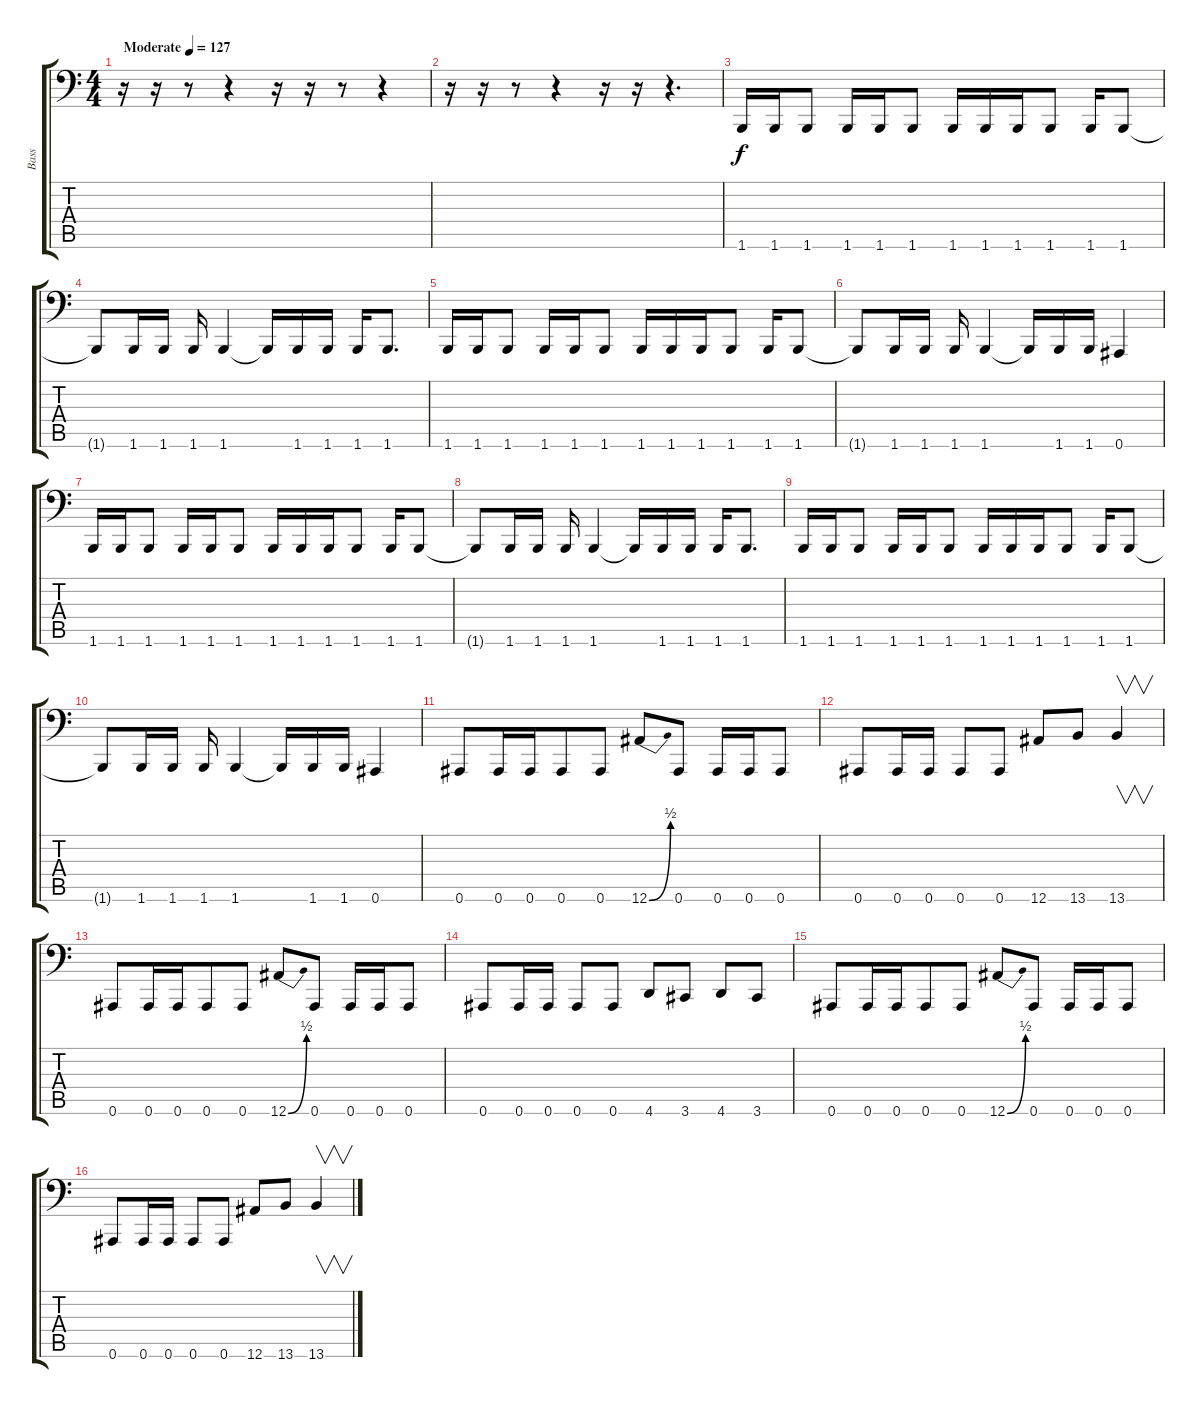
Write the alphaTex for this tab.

\track ("Bass" "Bass") {instrument electricbasspick}
\staff {score tabs}
\tuning (C3 G2 Eb2 Bb1 F1 Bb0) {hide}
\ts (4 4)
\tempo (127 "Moderate")
\clef f4
\ks c
r.16{dy f instrument electricbasspick beam merge} r.16 r.8 r.4 r.16{beam merge} r.16 r.8 r.4 |
r.16{beam merge} r.16 r.8 r.4 r.16{beam merge} r.16 r.4{d} |
1.6.16 1.6.16 1.6.8 1.6.16{beam merge} 1.6.16 1.6.8 1.6.16 1.6.16 1.6.16{beam merge} 1.6.8 1.6.16 1.6.8 |
1.6{t}.8 1.6.16 1.6.16 1.6.16 1.6.4 1.6{t}.16 1.6.16 1.6.16 1.6.16 1.6.8{d} |
1.6.16 1.6.16 1.6.8 1.6.16{beam merge} 1.6.16 1.6.8 1.6.16 1.6.16 1.6.16{beam merge} 1.6.8 1.6.16 1.6.8 |
1.6{t}.8 1.6.16 1.6.16 1.6.16 1.6.4 1.6{t}.16 1.6.16 1.6.16 0.6.4 |
1.6.16 1.6.16 1.6.8 1.6.16{beam merge} 1.6.16 1.6.8 1.6.16 1.6.16 1.6.16{beam merge} 1.6.8 1.6.16 1.6.8 |
1.6{t}.8 1.6.16 1.6.16 1.6.16 1.6.4 1.6{t}.16 1.6.16 1.6.16 1.6.16 1.6.8{d} |
1.6.16 1.6.16 1.6.8 1.6.16{beam merge} 1.6.16 1.6.8 1.6.16 1.6.16 1.6.16{beam merge} 1.6.8 1.6.16 1.6.8 |
1.6{t}.8 1.6.16 1.6.16 1.6.16 1.6.4 1.6{t}.16 1.6.16 1.6.16 0.6.4 |
0.6.8 0.6.16 0.6.16{beam merge} 0.6.8 0.6.8 12.6{be (bend 0 0 60 2)}.8{beam merge} 0.6.8 0.6.16{beam merge} 0.6.16 0.6.8 |
0.6.8 0.6.16 0.6.16 0.6.8 0.6.8 12.6.8 13.6.8{beam merge} 13.6.4{v} |
0.6.8 0.6.16 0.6.16{beam merge} 0.6.8 0.6.8 12.6{be (bend 0 0 60 2)}.8{beam merge} 0.6.8 0.6.16{beam merge} 0.6.16 0.6.8 |
0.6.8 0.6.16 0.6.16 0.6.8 0.6.8 4.6.8 3.6.8 4.6.8{beam merge} 3.6.8 |
0.6.8 0.6.16 0.6.16{beam merge} 0.6.8 0.6.8 12.6{be (bend 0 0 60 2)}.8{beam merge} 0.6.8 0.6.16{beam merge} 0.6.16 0.6.8 |
0.6.8 0.6.16 0.6.16 0.6.8 0.6.8 12.6.8 13.6.8{beam merge} 13.6.4{v}
